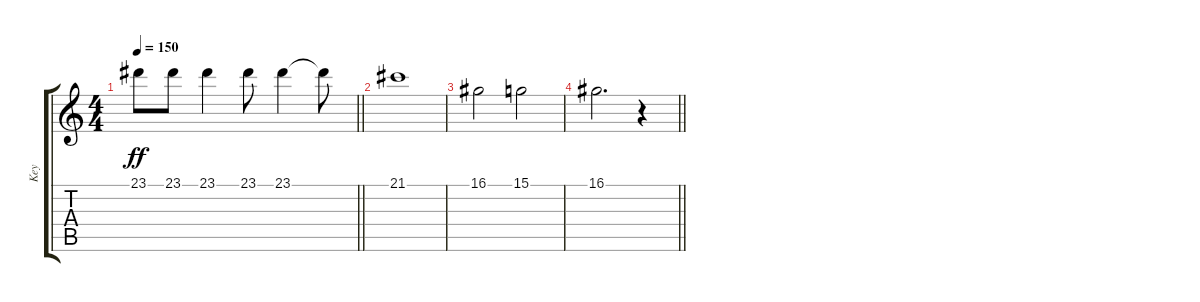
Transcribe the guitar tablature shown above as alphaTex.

\track ("Key" "Key") {instrument stringensemble1}
\staff {score tabs}
\tuning (E4 B3 G3 D3 A2 E2) {hide}
\ts (4 4)
\tempo 150
\clef g2
\barLineRight lightlight
\ks c
23.1{t}.8{dy ff} 23.1.8 23.1.4 23.1.8 23.1.4 23.1{t}.8 |
21.1.1 |
16.1.2 15.1.2 |
\barLineRight lightlight
16.1.2{d} r.4
